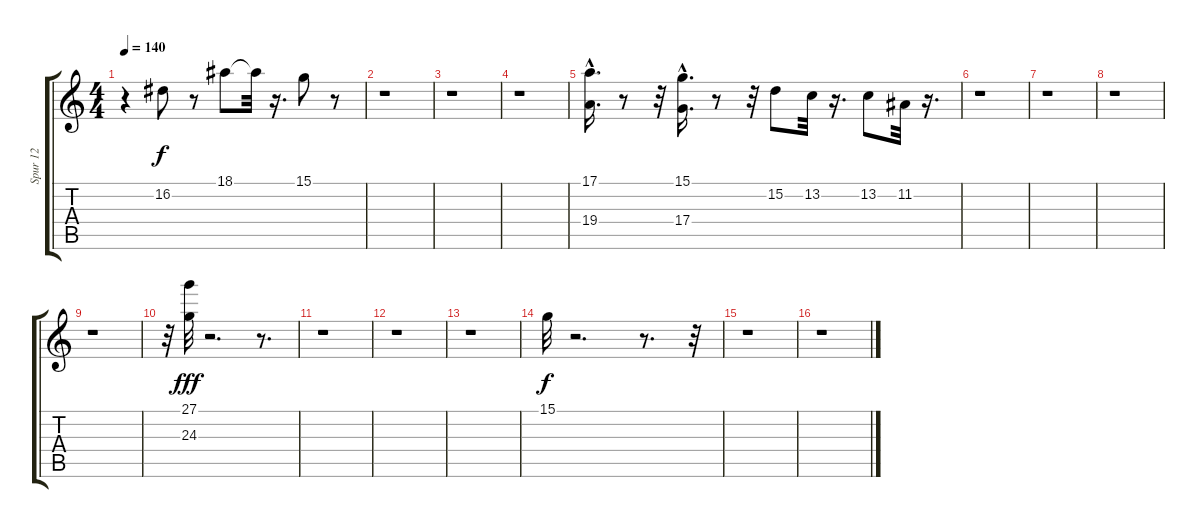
\track ("Spur 12" "Spur 12") {instrument orchestrahit}
\staff {score tabs}
\tuning (E4 B3 G3 D3 A2 E2) {hide}
\ts (4 4)
\tempo 140
\clef g2
\ks c
r.4{dy f} 16.2.8 r.8 18.1.8 18.1{t}.32 r.16{d} 15.1.8 r.8 |
r.1 |
r.1 |
r.1 |
(17.1{hac} 19.4{hac}).16{d} r.8 r.32 (15.1{hac} 17.4{hac}).16{d} r.8 r.32 15.2.8 13.2.32 r.16{d} 13.2.8 11.2.32 r.16{d} |
r.1 |
r.1 |
r.1 |
r.1 |
r.32 (27.1 24.3).32{dy fff} r.2{d} r.8{d} |
r.1 |
r.1 |
r.1 |
15.1.32{dy f} r.2{d} r.8{d} r.32 |
r.1 |
r.1
